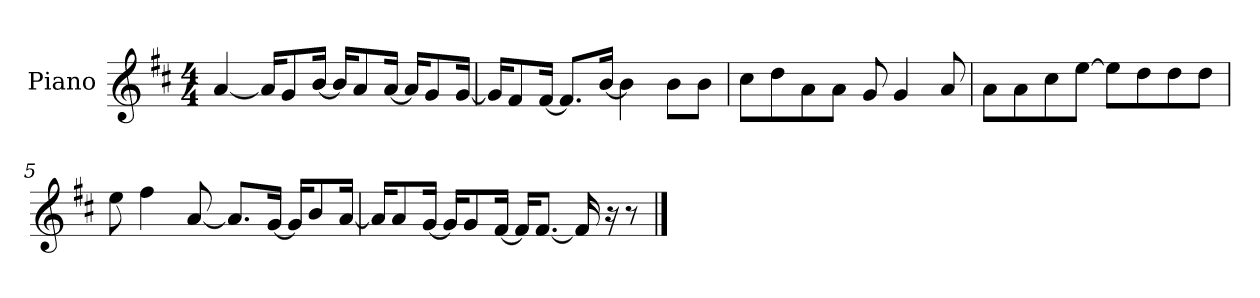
**kern
*part1
*staff1
*I"Piano
*I'P-no
*clefG2
*k[f#c#]
*M4/4
*MM90
=1
[4a/
16a/KL]
8g/
[16b/Jk
16b/KL]
8a/
[16a/Jk
16a/KL]
8g/
[16g/Jk
=2
16g/KL]
8f#/
[16f#/Jk
8.f#/L]
[16b/Jk
4b\]
8b\L
8b\J
=3
8cc#\L
8dd\
8a\
8a\J
8g/
4g/
8a/
=4
8a\L
8a\
8cc#\
[8ee\J
8ee\L]
8dd\
8dd\
8dd\J
!!LO:LB:g=z
=5
8ee\
4ff#\
[8a/
8.a/L]
[16g/Jk
16g/KL]
8b/
[16a/Jk
=6
16a/KL]
8a/
[16g/Jk
16g/KL]
8g/
[16f#/Jk
16f#/KL]
[8.f#/J
16f#/]
16r
8r
==
*-
